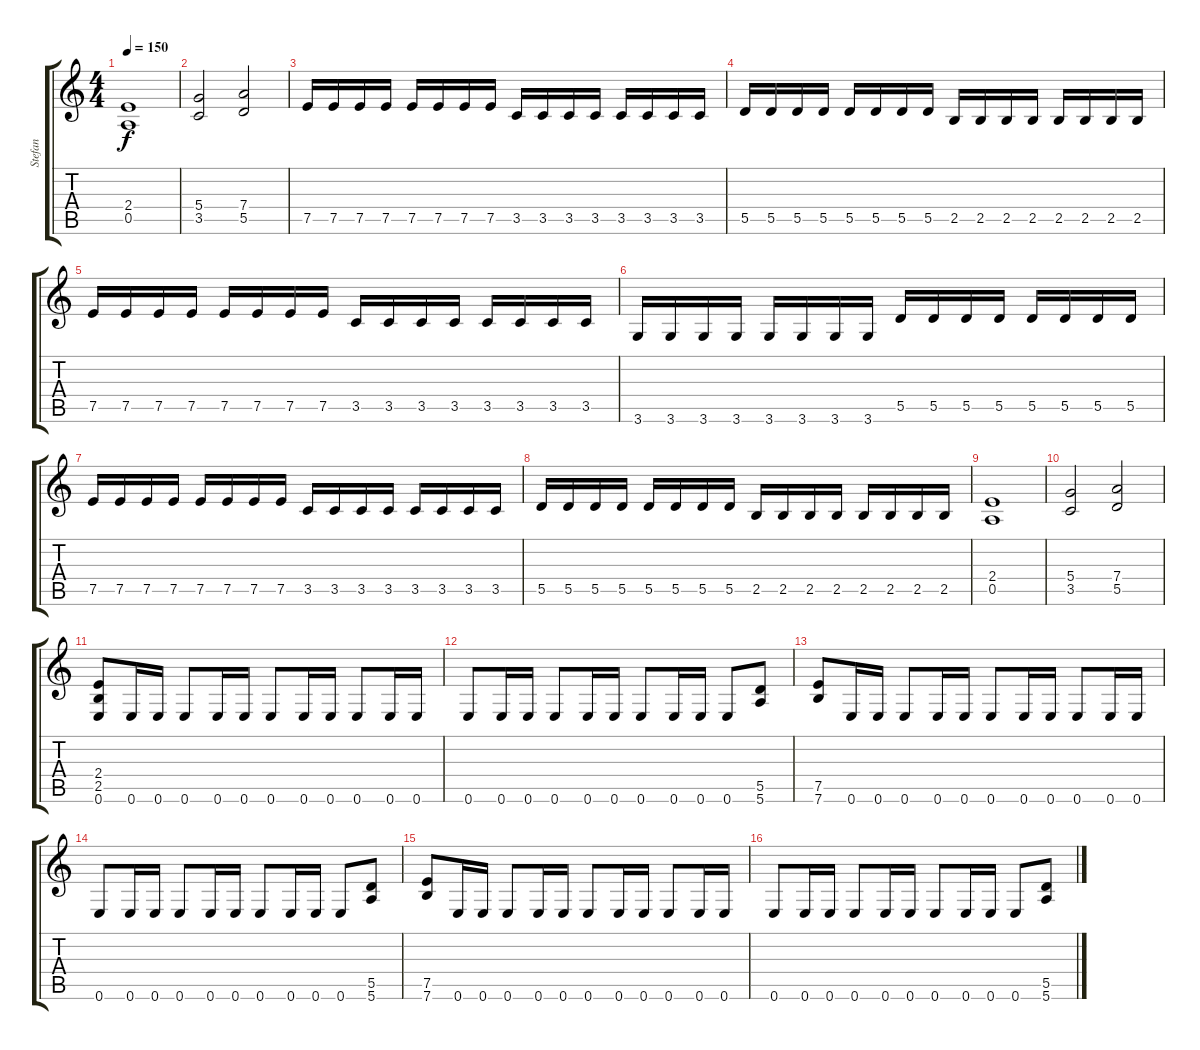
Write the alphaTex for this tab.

\track ("Stefan" "Stefan") {instrument distortionguitar}
\staff {score tabs}
\tuning (E4 B3 G3 D3 A2 E2) {hide}
\ts (4 4)
\tempo 150
\clef g2
\ks c
(2.4 0.5).1{dy f} |
(5.4 3.5).2 (7.4 5.5).2 |
7.5.16 7.5.16 7.5.16 7.5.16 7.5.16 7.5.16 7.5.16 7.5.16 3.5.16 3.5.16 3.5.16 3.5.16 3.5.16 3.5.16 3.5.16 3.5.16 |
5.5.16 5.5.16 5.5.16 5.5.16 5.5.16 5.5.16 5.5.16 5.5.16 2.5.16 2.5.16 2.5.16 2.5.16 2.5.16 2.5.16 2.5.16 2.5.16 |
7.5.16 7.5.16 7.5.16 7.5.16 7.5.16 7.5.16 7.5.16 7.5.16 3.5.16 3.5.16 3.5.16 3.5.16 3.5.16 3.5.16 3.5.16 3.5.16 |
3.6.16 3.6.16 3.6.16 3.6.16 3.6.16 3.6.16 3.6.16 3.6.16 5.5.16 5.5.16 5.5.16 5.5.16 5.5.16 5.5.16 5.5.16 5.5.16 |
7.5.16 7.5.16 7.5.16 7.5.16 7.5.16 7.5.16 7.5.16 7.5.16 3.5.16 3.5.16 3.5.16 3.5.16 3.5.16 3.5.16 3.5.16 3.5.16 |
5.5.16 5.5.16 5.5.16 5.5.16 5.5.16 5.5.16 5.5.16 5.5.16 2.5.16 2.5.16 2.5.16 2.5.16 2.5.16 2.5.16 2.5.16 2.5.16 |
(2.4 0.5).1 |
(5.4 3.5).2 (7.4 5.5).2 |
(2.4 2.5 0.6).8 0.6.16 0.6.16 0.6.8 0.6.16 0.6.16 0.6.8 0.6.16 0.6.16 0.6.8 0.6.16 0.6.16 |
0.6.8 0.6.16 0.6.16 0.6.8 0.6.16 0.6.16 0.6.8 0.6.16 0.6.16 0.6.8 (5.5 5.6).8 |
(7.5 7.6).8 0.6.16 0.6.16 0.6.8 0.6.16 0.6.16 0.6.8 0.6.16 0.6.16 0.6.8 0.6.16 0.6.16 |
0.6.8 0.6.16 0.6.16 0.6.8 0.6.16 0.6.16 0.6.8 0.6.16 0.6.16 0.6.8 (5.5 5.6).8 |
(7.5 7.6).8 0.6.16 0.6.16 0.6.8 0.6.16 0.6.16 0.6.8 0.6.16 0.6.16 0.6.8 0.6.16 0.6.16 |
0.6.8 0.6.16 0.6.16 0.6.8 0.6.16 0.6.16 0.6.8 0.6.16 0.6.16 0.6.8 (5.5 5.6).8
